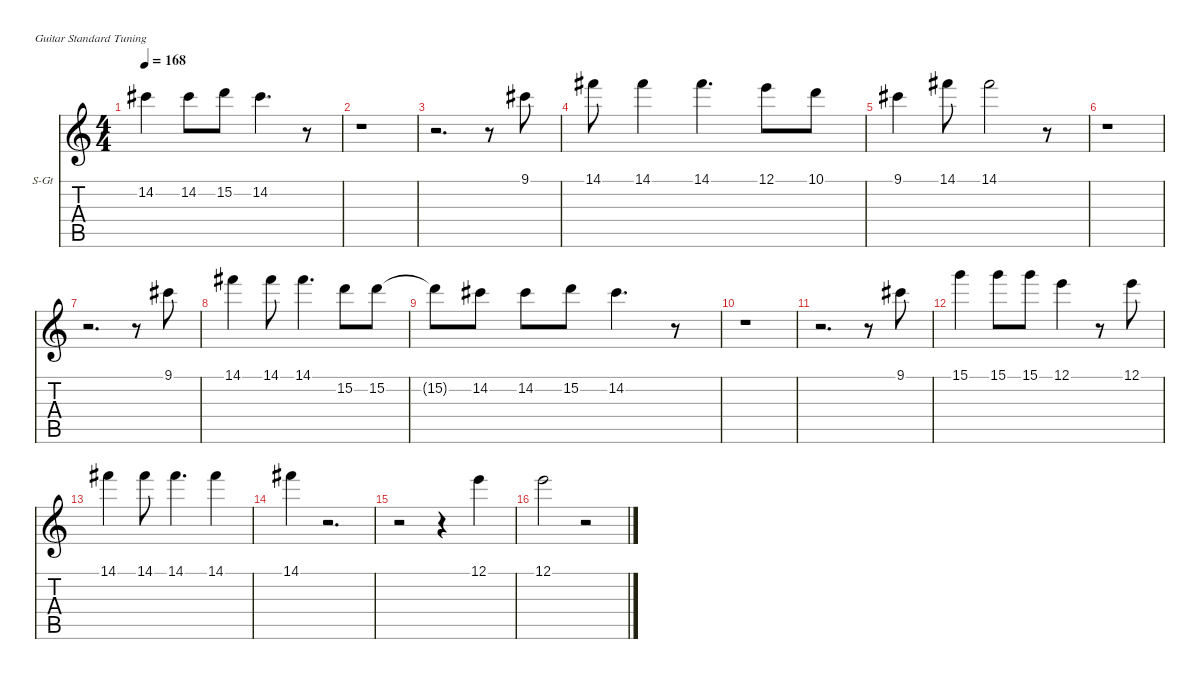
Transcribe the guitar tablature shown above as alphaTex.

\hideDynamics
\bracketExtendMode nobrackets
\firstSystemTrackNameOrientation horizontal
\otherSystemsTrackNameOrientation horizontal
\track ("Voice" "S-Gt") {instrument lead8bassandlead}
\staff {score tabs}
\tuning (E4 B3 G3 D3 A2 E2)
\displaytranspose 12
\ts (4 4)
\tempo 168
\clef g2
\ks c
14.2{acc #}.4{dy fff} 14.2{acc #}.8 15.2.8 14.2{acc #}.4{d} r.8 |
r.1 |
r.2{d} r.8 9.1{acc #}.8 |
14.1{acc #}.8 14.1{acc #}.4 14.1{acc #}.4{d} 12.1.8 10.1.8 |
9.1{acc #}.4 14.1{acc #}.8 14.1{acc #}.2 r.8 |
r.1 |
r.2{d} r.8 9.1{acc #}.8 |
14.1{acc #}.4{dy f} 14.1{acc #}.8{dy fff} 14.1{acc #}.4{d} 15.2.8 15.2.8 |
15.2{t}.8{dy f} 14.2{acc #}.8{dy fff} 14.2{acc #}.8 15.2.8 14.2{acc #}.4{d} r.8 |
r.1 |
r.2{d} r.8 9.1{acc #}.8 |
15.1.4{dy f} 15.1.8{dy fff} 15.1.8 12.1.4 r.8 12.1.8 |
14.1{acc #}.4{dy f} 14.1{acc #}.8{dy fff} 14.1{acc #}.4{d} 14.1{acc #}.4 |
14.1{acc #}.4{dy f} r.2{d} |
r.2 r.4 12.1.4{dy fff} |
12.1.2{dy f} r.2
